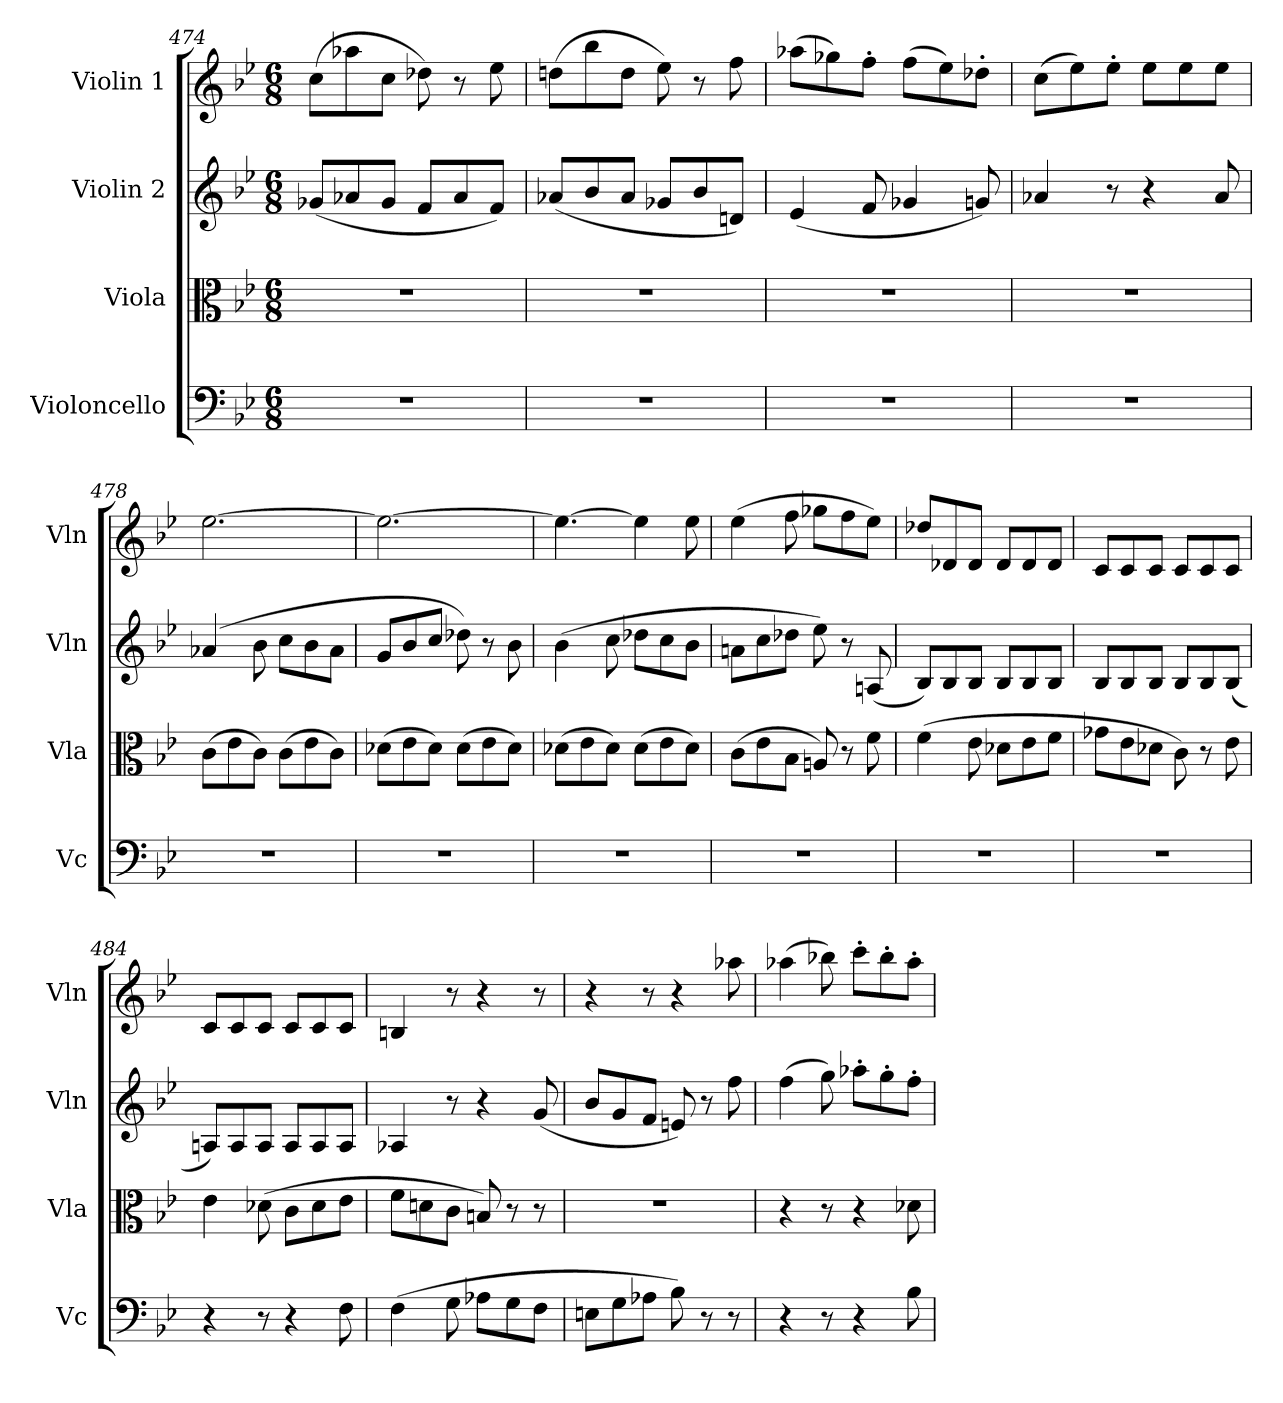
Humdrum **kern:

**kern	**dynam	**kern	**dynam	**kern	**dynam	**kern	**dynam
*part4	*part4	*part3	*part3	*part2	*part2	*part1	*part1
*staff4	*staff4	*staff3	*staff3	*staff2	*staff2	*staff1	*staff1
*I"Violoncello	*	*I"Viola	*	*I"Violin 2	*	*I"Violin 1	*
*I'Vc	*	*I'Vla	*	*I'Vln	*	*I'Vln	*
*clefF4	*	*clefC3	*	*clefG2	*	*clefG2	*
*k[b-e-]	*	*k[b-e-]	*	*k[b-e-]	*	*k[b-e-]	*
*M6/8	*	*M6/8	*	*M6/8	*	*M6/8	*
=474	=474	=474	=474	=474	=474	=474	=474
2.r	.	2.r	.	(<8g-X/L	.	(>8cc\L	.
.	.	.	.	8a-X/	.	8aa-X\	.
.	.	.	.	8g-/J	.	8cc\J	.
.	.	.	.	8f/L	.	8dd-X\)	.
.	.	.	.	8a-/	.	8r	.
.	.	.	.	8f/J)	.	8ee-\	.
=475	=475	=475	=475	=475	=475	=475	=475
2.r	.	2.r	.	(<8a-X/L	.	(>8ddn\L	.
.	.	.	.	8b-/	.	8bb-\	.
.	.	.	.	8a-/J	.	8dd\J	.
.	.	.	.	8g-X/L	.	8ee-\)	.
.	.	.	.	8b-/	.	8r	.
.	.	.	.	8dn/J)	.	8ff\	.
=476	=476	=476	=476	=476	=476	=476	=476
2.r	.	2.r	.	(<4e-/	.	(>8aa-X\L	.
.	.	.	.	.	.	8gg-X\)	.
.	.	.	.	8f/	.	8ff'\J	.
.	.	.	.	4g-X/	.	(>8ff\L	.
.	.	.	.	.	.	8ee-\)	.
.	.	.	.	8gn/)	.	8dd-X'\J	.
!!LO:LB:g=z
=477	=477	=477	=477	=477	=477	=477	=477
2.r	.	2.r	.	4a-X/	.	(>8cc\L	.
.	.	.	.	.	.	8ee-\)	.
.	.	.	.	8r	.	8ee-'\J	.
.	.	.	.	4r	.	8ee-\L	.
.	.	.	.	.	.	8ee-\	.
.	.	.	.	8a-/	.	8ee-\J	.
=478	=478	=478	=478	=478	=478	=478	=478
2.r	.	(>8c\L	.	(>4a-X/	.	[2.ee-\	.
.	.	8e-\	.	.	.	.	.
.	.	8c\J)	.	8b-\	.	.	.
.	.	(>8c\L	.	8cc\L	.	.	.
.	.	8e-\	.	8b-\	.	.	.
.	.	8c\J)	.	8a-\J	.	.	.
=479	=479	=479	=479	=479	=479	=479	=479
2.r	.	(>8d-X\L	.	8g/L	.	2.ee-\_	.
.	.	8e-\	.	8b-/	.	.	.
.	.	8d-\J)	.	8cc/J	.	.	.
.	.	(>8d-\L	.	8dd-X\)	.	.	.
.	.	8e-\	.	8r	.	.	.
.	.	8d-\J)	.	8b-\	.	.	.
=480	=480	=480	=480	=480	=480	=480	=480
2.r	.	(>8d-X\L	.	(>4b-\	.	4.ee-\_	.
.	.	8e-\	.	.	.	.	.
.	.	8d-\J)	.	8cc\	.	.	.
.	.	(>8d-\L	.	8dd-X\L	.	4ee-\]	.
.	.	8e-\	.	8cc\	.	.	.
.	.	8d-\J)	.	8b-\J	.	8ee-\	.
=481	=481	=481	=481	=481	=481	=481	=481
2.r	.	(>8c\L	.	8an\L	.	(>4ee-\	.
.	.	8e-\	.	8cc\	.	.	.
.	.	8B-\J	.	8dd-X\J	.	8ff\	.
.	.	8An/)	.	8ee-\)	.	8gg-X\L	.
.	.	8r	.	8r	.	8ff\	.
.	.	8f\	.	(<8An/	.	8ee-\J)	.
=482	=482	=482	=482	=482	=482	=482	=482
2.r	.	(>4f\	.	8B-/L)	.	8dd-X/L	.
.	.	.	.	8B-/	.	8d-X/	.
.	.	8e-\	.	8B-/J	.	8d-/J	.
.	.	8d-X\L	.	8B-/L	.	8d-/L	.
.	.	8e-\	.	8B-/	.	8d-/	.
.	.	8f\J	.	8B-/J	.	8d-/J	.
=483	=483	=483	=483	=483	=483	=483	=483
2.r	.	8g-X\L	.	8B-/L	.	8c/L	.
.	.	8e-\	.	8B-/	.	8c/	.
.	.	8d-X\J	.	8B-/J	.	8c/J	.
.	.	8c\)	.	8B-/L	.	8c/L	.
.	.	8r	.	8B-/	.	8c/	.
.	.	8e-\	.	(<8B-/J	.	8c/J	.
=484	=484	=484	=484	=484	=484	=484	=484
4r	.	4e-\	.	8An/L)	.	8c/L	.
.	.	.	.	8A/	.	8c/	.
8r	.	(>8d-X\	.	8A/J	.	8c/J	.
4r	.	8c\L	.	8A/L	.	8c/L	.
.	.	8d-\	.	8A/	.	8c/	.
8F\	.	8e-\J	.	8A/J	.	8c/J	.
!!LO:LB:g=z
=485	=485	=485	=485	=485	=485	=485	=485
(>4F\	.	8f\L	.	4A-X/	.	4Bn/	.
.	.	8dn\	.	.	.	.	.
8G\	.	8c\J	.	8r	.	8r	.
8A-X\L	.	8Bn/)	.	4r	.	4r	.
8G\	.	8r	.	.	.	.	.
8F\J	.	8r	.	(<8g/	.	8r	.
=486	=486	=486	=486	=486	=486	=486	=486
8En\L	.	2.r	.	8b-/L	.	4r	.
8G\	.	.	.	8g/	.	.	.
8A-X\J	.	.	.	8f/J	.	8r	.
8B-\)	.	.	.	8en/)	.	4r	.
8r	.	.	.	8r	.	.	.
!	!	!	!	!	!LO:DY:b	!	!LO:DY:b
8r	.	.	.	8ff\	other-dynamics	8aa-X\	other-dynamics
=487	=487	=487	=487	=487	=487	=487	=487
4r	.	4r	.	(>4ff\	.	(>4aa-X\	.
8r	.	8r	.	8gg\)	.	8bb-X\)	.
4r	.	4r	.	8aa-X'\L	.	8ccc'\L	.
.	.	.	.	8gg'\	.	8bb-'\	.
!	!LO:DY:b	!	!LO:DY:b	!	!	!	!
8B-\	other-dynamics	8d-X\	other-dynamics	8ff'\J	.	8aa-'\J	.
=	=	=	=	=	=	=	=
*-	*-	*-	*-	*-	*-	*-	*-
